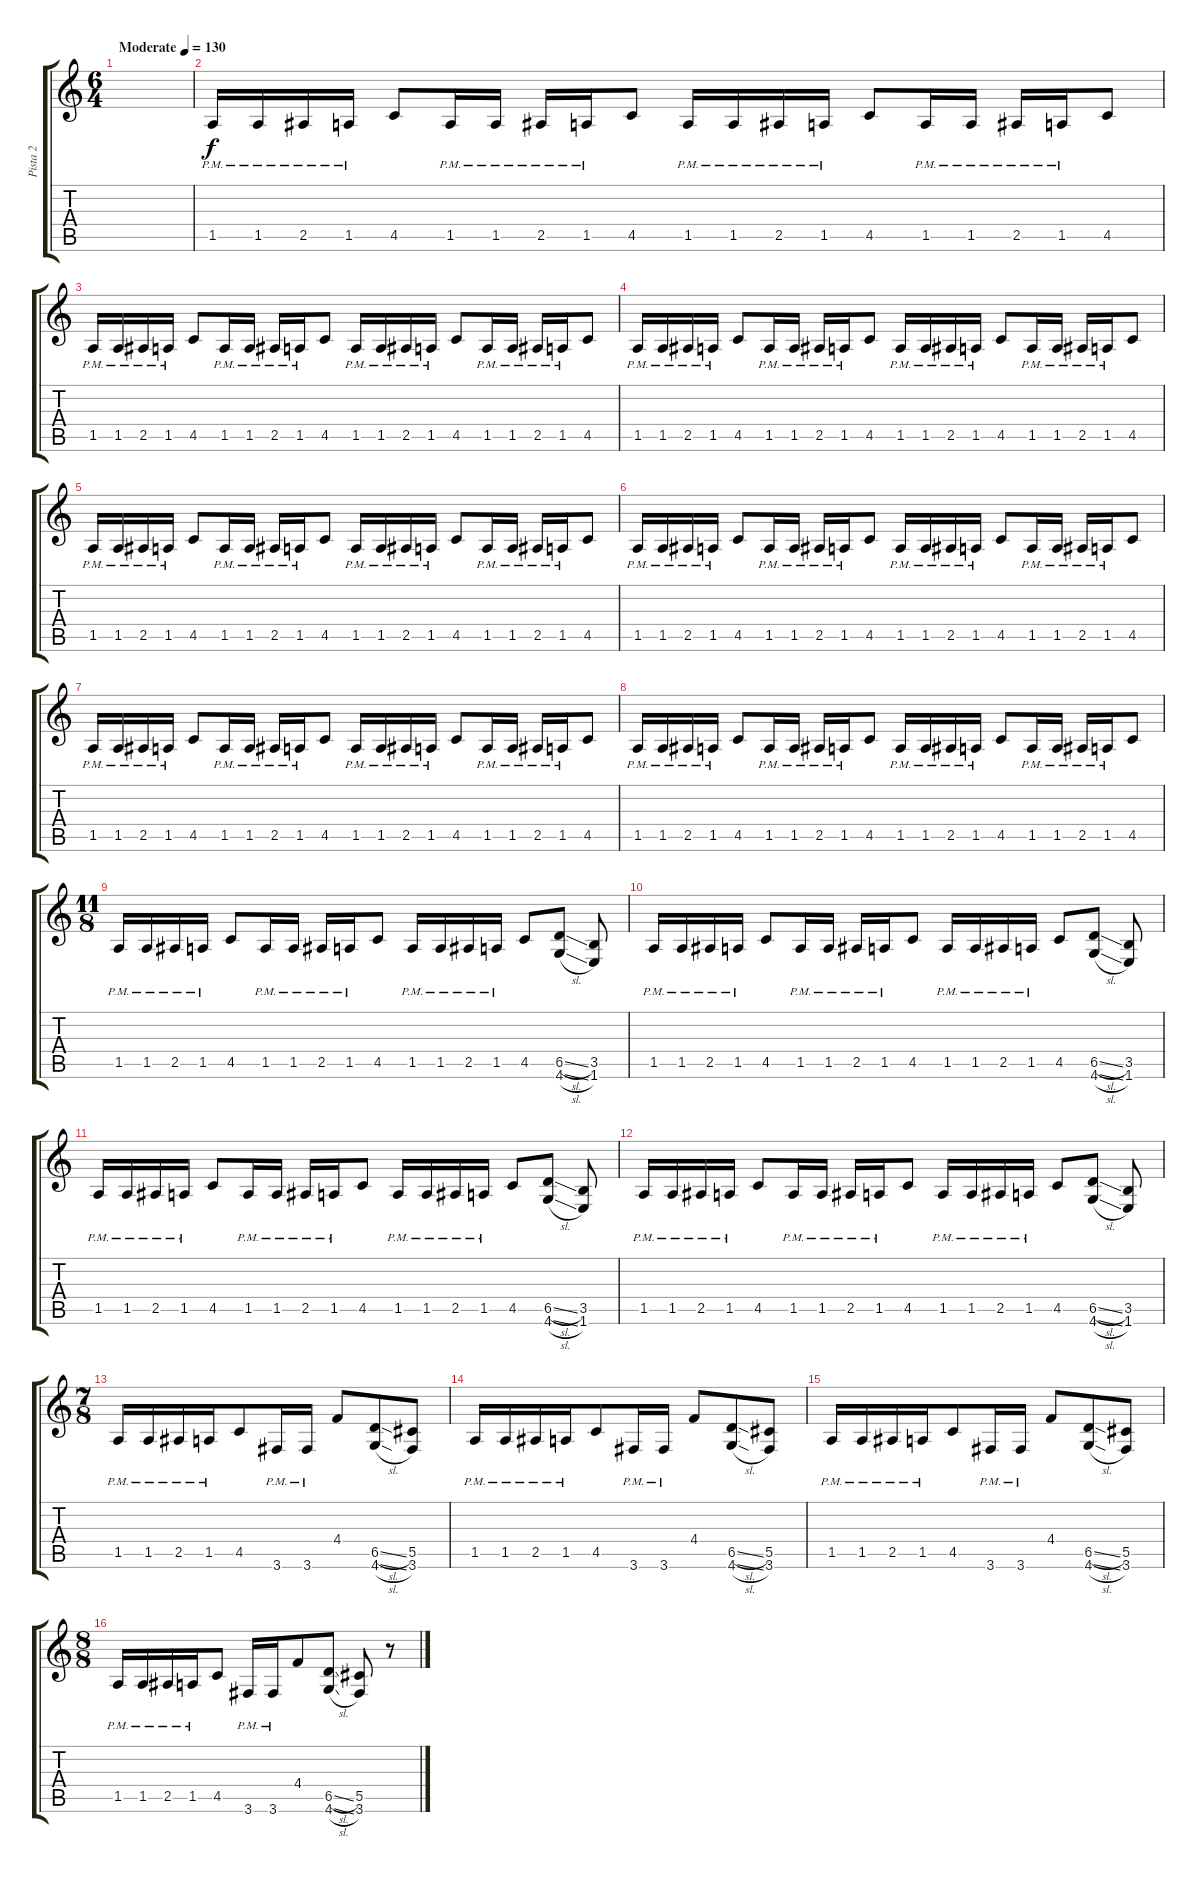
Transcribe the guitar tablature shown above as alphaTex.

\track ("Pista 2" "Pista 2") {instrument distortionguitar}
\staff {score tabs}
\tuning (Eb4 Bb3 Gb3 Db3 Ab2 Eb2) {hide}
\ts (6 4)
\tempo (130 "Moderate")
\clef g2
\ks c
|
1.5{pm}.16 1.5{pm}.16 2.5{pm}.16 1.5{pm}.16 4.5.8 1.5{pm}.16 1.5{pm}.16 2.5{pm}.16 1.5{pm}.16 4.5.8 1.5{pm}.16 1.5{pm}.16 2.5{pm}.16 1.5{pm}.16 4.5.8 1.5{pm}.16 1.5{pm}.16 2.5{pm}.16 1.5{pm}.16 4.5.8 |
1.5{pm}.16 1.5{pm}.16 2.5{pm}.16 1.5{pm}.16 4.5.8 1.5{pm}.16 1.5{pm}.16 2.5{pm}.16 1.5{pm}.16 4.5.8 1.5{pm}.16 1.5{pm}.16 2.5{pm}.16 1.5{pm}.16 4.5.8 1.5{pm}.16 1.5{pm}.16 2.5{pm}.16 1.5{pm}.16 4.5.8 |
1.5{pm}.16 1.5{pm}.16 2.5{pm}.16 1.5{pm}.16 4.5.8 1.5{pm}.16 1.5{pm}.16 2.5{pm}.16 1.5{pm}.16 4.5.8 1.5{pm}.16 1.5{pm}.16 2.5{pm}.16 1.5{pm}.16 4.5.8 1.5{pm}.16 1.5{pm}.16 2.5{pm}.16 1.5{pm}.16 4.5.8 |
1.5{pm}.16 1.5{pm}.16 2.5{pm}.16 1.5{pm}.16 4.5.8 1.5{pm}.16 1.5{pm}.16 2.5{pm}.16 1.5{pm}.16 4.5.8 1.5{pm}.16 1.5{pm}.16 2.5{pm}.16 1.5{pm}.16 4.5.8 1.5{pm}.16 1.5{pm}.16 2.5{pm}.16 1.5{pm}.16 4.5.8 |
1.5{pm}.16 1.5{pm}.16 2.5{pm}.16 1.5{pm}.16 4.5.8 1.5{pm}.16 1.5{pm}.16 2.5{pm}.16 1.5{pm}.16 4.5.8 1.5{pm}.16 1.5{pm}.16 2.5{pm}.16 1.5{pm}.16 4.5.8 1.5{pm}.16 1.5{pm}.16 2.5{pm}.16 1.5{pm}.16 4.5.8 |
1.5{pm}.16 1.5{pm}.16 2.5{pm}.16 1.5{pm}.16 4.5.8 1.5{pm}.16 1.5{pm}.16 2.5{pm}.16 1.5{pm}.16 4.5.8 1.5{pm}.16 1.5{pm}.16 2.5{pm}.16 1.5{pm}.16 4.5.8 1.5{pm}.16 1.5{pm}.16 2.5{pm}.16 1.5{pm}.16 4.5.8 |
1.5{pm}.16 1.5{pm}.16 2.5{pm}.16 1.5{pm}.16 4.5.8 1.5{pm}.16 1.5{pm}.16 2.5{pm}.16 1.5{pm}.16 4.5.8 1.5{pm}.16 1.5{pm}.16 2.5{pm}.16 1.5{pm}.16 4.5.8 1.5{pm}.16 1.5{pm}.16 2.5{pm}.16 1.5{pm}.16 4.5.8 |
\ts (11 8)
1.5{pm}.16 1.5{pm}.16 2.5{pm}.16 1.5{pm}.16 4.5.8 1.5{pm}.16 1.5{pm}.16 2.5{pm}.16 1.5{pm}.16 4.5.8 1.5{pm}.16 1.5{pm}.16 2.5{pm}.16 1.5{pm}.16 4.5.8 (6.5{sl} 4.6{sl}).8 (3.5 1.6).8 |
1.5{pm}.16 1.5{pm}.16 2.5{pm}.16 1.5{pm}.16 4.5.8 1.5{pm}.16 1.5{pm}.16 2.5{pm}.16 1.5{pm}.16 4.5.8 1.5{pm}.16 1.5{pm}.16 2.5{pm}.16 1.5{pm}.16 4.5.8 (6.5{sl} 4.6{sl}).8 (3.5 1.6).8 |
1.5{pm}.16 1.5{pm}.16 2.5{pm}.16 1.5{pm}.16 4.5.8 1.5{pm}.16 1.5{pm}.16 2.5{pm}.16 1.5{pm}.16 4.5.8 1.5{pm}.16 1.5{pm}.16 2.5{pm}.16 1.5{pm}.16 4.5.8 (6.5{sl} 4.6{sl}).8 (3.5 1.6).8 |
1.5{pm}.16 1.5{pm}.16 2.5{pm}.16 1.5{pm}.16 4.5.8 1.5{pm}.16 1.5{pm}.16 2.5{pm}.16 1.5{pm}.16 4.5.8 1.5{pm}.16 1.5{pm}.16 2.5{pm}.16 1.5{pm}.16 4.5.8 (6.5{sl} 4.6{sl}).8 (3.5 1.6).8 |
\ts (7 8)
1.5{pm}.16 1.5{pm}.16 2.5{pm}.16 1.5{pm}.16 4.5.8 3.6{pm}.16 3.6{pm}.16 4.4.8 (6.5{sl} 4.6{sl}).8 (5.5 3.6).8 |
1.5{pm}.16 1.5{pm}.16 2.5{pm}.16 1.5{pm}.16 4.5.8 3.6{pm}.16 3.6{pm}.16 4.4.8 (6.5{sl} 4.6{sl}).8 (5.5 3.6).8 |
1.5{pm}.16 1.5{pm}.16 2.5{pm}.16 1.5{pm}.16 4.5.8 3.6{pm}.16 3.6{pm}.16 4.4.8 (6.5{sl} 4.6{sl}).8 (5.5 3.6).8 |
\ts (8 8)
1.5{pm}.16 1.5{pm}.16 2.5{pm}.16 1.5{pm}.16 4.5.8 3.6{pm}.16 3.6{pm}.16 4.4.8 (6.5{sl} 4.6{sl}).8 (5.5 3.6).8 r.8
